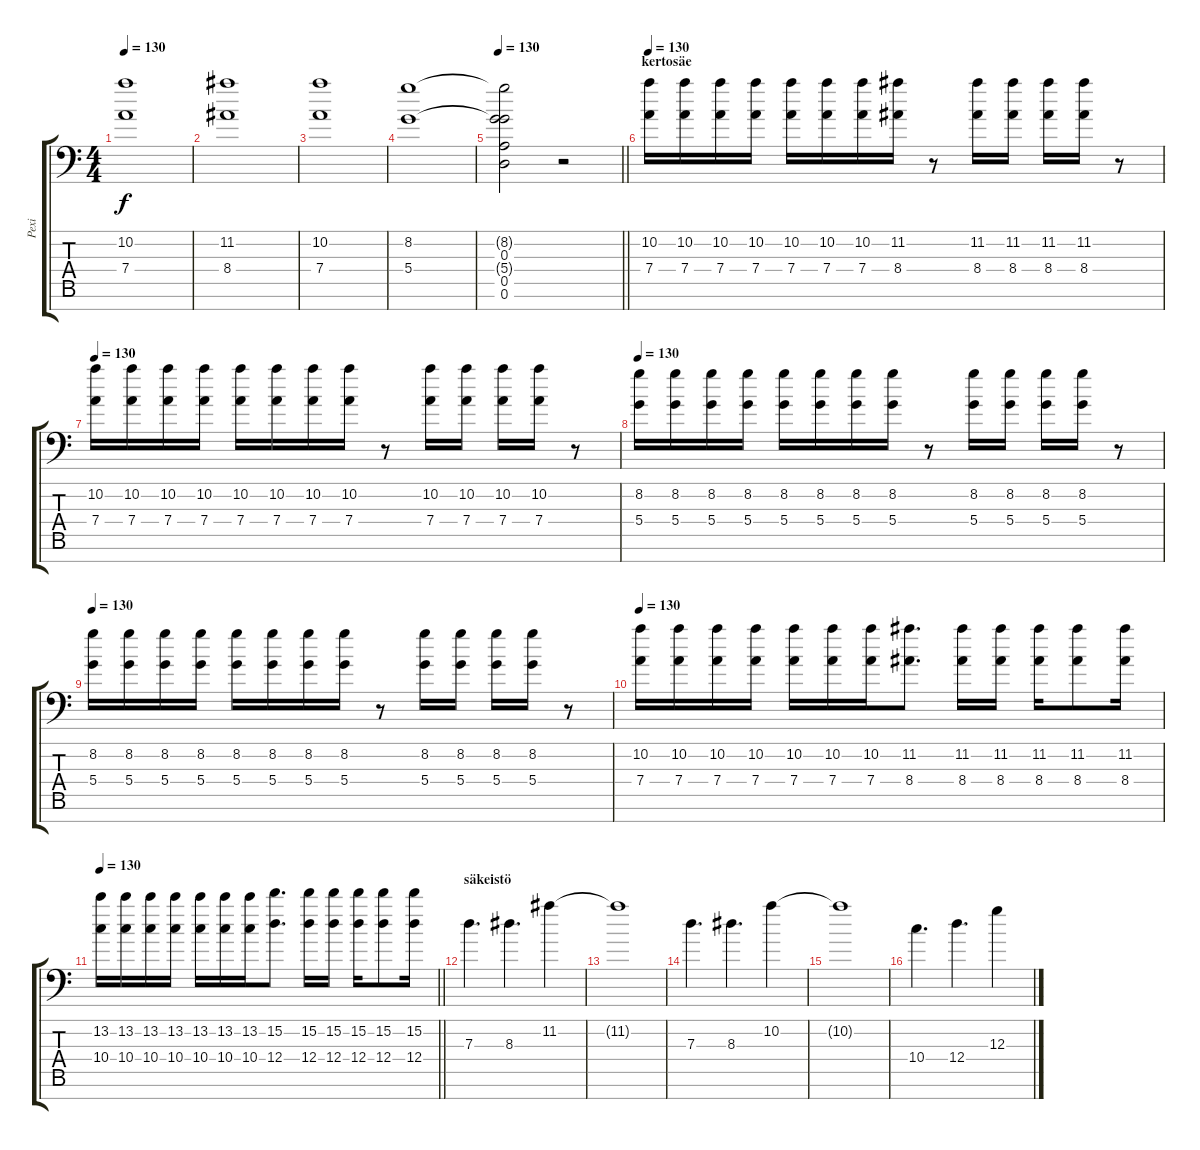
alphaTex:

\track ("Pexi" "Pexi") {instrument distortionguitar}
\staff {score tabs}
\tuning (E4 B3 G3 D3 A2 D2 A1) {hide}
\ts (4 4)
\tempo 130
\clef f4
\ks c
(10.2 7.4).1{dy f} |
(11.2 8.4).1 |
(10.2 7.4).1 |
(8.2 5.4).1 |
\tempo 130
\barLineRight lightlight
(8.2{t} 0.3 5.4{t} 0.5 0.6).2 r.2 |
\section ("" "kertosäe")
\tempo 130
(10.2 7.4).16 (10.2 7.4).16 (10.2 7.4).16 (10.2 7.4).16 (10.2 7.4).16 (10.2 7.4).16 (10.2 7.4).16 (11.2 8.4).16 r.8 (11.2 8.4).16 (11.2 8.4).16 (11.2 8.4).16 (11.2 8.4).16 r.8 |
\tempo 130
(10.2 7.4).16 (10.2 7.4).16 (10.2 7.4).16 (10.2 7.4).16 (10.2 7.4).16 (10.2 7.4).16 (10.2 7.4).16 (10.2 7.4).16 r.8 (10.2 7.4).16 (10.2 7.4).16 (10.2 7.4).16 (10.2 7.4).16 r.8 |
\tempo 130
(8.2 5.4).16 (8.2 5.4).16 (8.2 5.4).16 (8.2 5.4).16 (8.2 5.4).16 (8.2 5.4).16 (8.2 5.4).16 (8.2 5.4).16 r.8 (8.2 5.4).16 (8.2 5.4).16 (8.2 5.4).16 (8.2 5.4).16 r.8 |
\tempo 130
(8.2 5.4).16 (8.2 5.4).16 (8.2 5.4).16 (8.2 5.4).16 (8.2 5.4).16 (8.2 5.4).16 (8.2 5.4).16 (8.2 5.4).16 r.8 (8.2 5.4).16 (8.2 5.4).16 (8.2 5.4).16 (8.2 5.4).16 r.8 |
\tempo 130
(10.2 7.4).16 (10.2 7.4).16 (10.2 7.4).16 (10.2 7.4).16 (10.2 7.4).16 (10.2 7.4).16 (10.2 7.4).16 (11.2 8.4).8{d} (11.2 8.4).16 (11.2 8.4).16 (11.2 8.4).16 (11.2 8.4).8 (11.2 8.4).16 |
\tempo 130
\barLineRight lightlight
(13.2 10.4).16 (13.2 10.4).16 (13.2 10.4).16 (13.2 10.4).16 (13.2 10.4).16 (13.2 10.4).16 (13.2 10.4).16 (15.2 12.4).8{d} (15.2 12.4).16 (15.2 12.4).16 (15.2 12.4).16 (15.2 12.4).8 (15.2 12.4).16 |
\section ("" "säkeistö")
7.3.4{d} 8.3.4{d} 11.2.4 |
11.2{t}.1 |
7.3.4{d} 8.3.4{d} 10.2.4 |
10.2{t}.1 |
10.4.4{d} 12.4.4{d} 12.3.4
